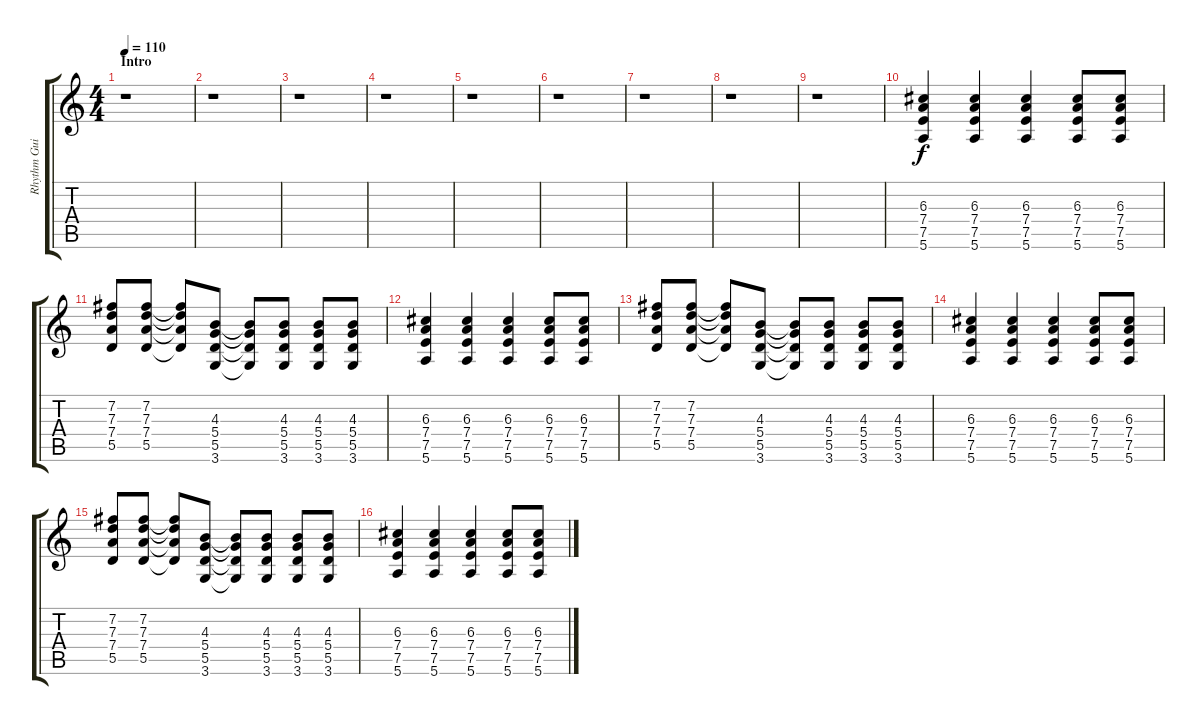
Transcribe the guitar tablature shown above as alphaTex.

\track ("Rhythm Guitar 2" "Rhythm Gui") {instrument distortionguitar}
\staff {score tabs}
\tuning (E4 B3 G3 D3 A2 E2) {hide}
\ts (4 4)
\section ("" "Intro")
\tempo 110
\clef g2
\ks c
r.1{dy f instrument distortionguitar} |
r.1 |
r.1 |
r.1 |
r.1 |
r.1 |
r.1 |
r.1 |
r.1 |
(6.3 7.4 7.5 5.6).4 (6.3 7.4 7.5 5.6).4 (6.3 7.4 7.5 5.6).4 (6.3 7.4 7.5 5.6).8 (6.3 7.4 7.5 5.6).8 |
(7.2 7.3 7.4 5.5).8 (7.2 7.3 7.4 5.5).8 (7.2{t} 7.3{t} 7.4{t} 5.5{t}).8 (4.3 5.4 5.5 3.6).8 (4.3{t} 5.4{t} 5.5{t} 3.6{t}).8 (4.3 5.4 5.5 3.6).8 (4.3 5.4 5.5 3.6).8 (4.3 5.4 5.5 3.6).8 |
(6.3 7.4 7.5 5.6).4 (6.3 7.4 7.5 5.6).4 (6.3 7.4 7.5 5.6).4 (6.3 7.4 7.5 5.6).8 (6.3 7.4 7.5 5.6).8 |
(7.2 7.3 7.4 5.5).8 (7.2 7.3 7.4 5.5).8 (7.2{t} 7.3{t} 7.4{t} 5.5{t}).8 (4.3 5.4 5.5 3.6).8 (4.3{t} 5.4{t} 5.5{t} 3.6{t}).8 (4.3 5.4 5.5 3.6).8 (4.3 5.4 5.5 3.6).8 (4.3 5.4 5.5 3.6).8 |
(6.3 7.4 7.5 5.6).4 (6.3 7.4 7.5 5.6).4 (6.3 7.4 7.5 5.6).4 (6.3 7.4 7.5 5.6).8 (6.3 7.4 7.5 5.6).8 |
(7.2 7.3 7.4 5.5).8 (7.2 7.3 7.4 5.5).8 (7.2{t} 7.3{t} 7.4{t} 5.5{t}).8 (4.3 5.4 5.5 3.6).8 (4.3{t} 5.4{t} 5.5{t} 3.6{t}).8 (4.3 5.4 5.5 3.6).8 (4.3 5.4 5.5 3.6).8 (4.3 5.4 5.5 3.6).8 |
(6.3 7.4 7.5 5.6).4 (6.3 7.4 7.5 5.6).4 (6.3 7.4 7.5 5.6).4 (6.3 7.4 7.5 5.6).8 (6.3 7.4 7.5 5.6).8
